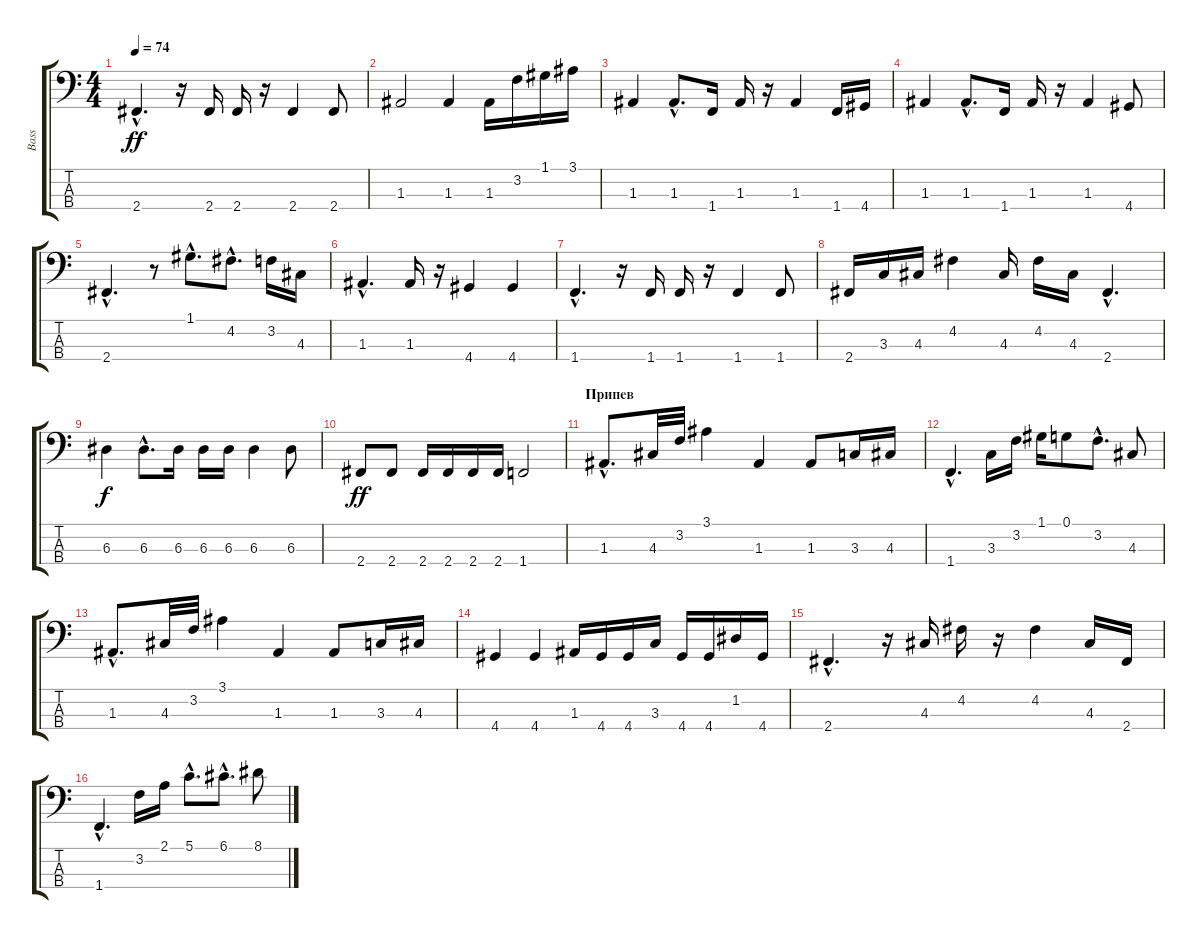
\track ("Bass" "Bass") {instrument electricbassfinger}
\staff {score tabs}
\tuning (G2 D2 A1 E1) {hide}
\ts (4 4)
\tempo 74
\clef f4
\ks c
2.4{hac}.4{d dy ff} r.16 2.4.16 2.4.16 r.16 2.4.4 2.4.8 |
1.3.2 1.3.4 1.3.16 3.2.16 1.1.16 3.1.16 |
1.3.4 1.3{hac}.8{d} 1.4.16 1.3.16 r.16 1.3.4 1.4.16 4.4.16 |
1.3.4 1.3{hac}.8{d} 1.4.16 1.3.16 r.16 1.3.4 4.4.8 |
2.4{hac}.4{d} r.8 1.1{hac}.8{d} 4.2{hac}.8{d} 3.2.16 4.3.16 |
1.3{hac}.4{d} 1.3.16 r.16 4.4.4 4.4.4 |
1.4{hac}.4{d} r.16 1.4.16 1.4.16 r.16 1.4.4 1.4.8 |
2.4.16 3.3.16 4.3.16 4.2.4 4.3.16 4.2.16 4.3.16 2.4{hac}.4{d} |
6.3.4{dy f} 6.3{hac}.8{d} 6.3.16 6.3.16 6.3.16 6.3.4 6.3.8 |
2.4.8{dy ff} 2.4.8 2.4.16 2.4.16 2.4.16 2.4.16 1.4.2 |
\section ("" "Припев")
1.3{hac}.8{d} 4.3.32 3.2.32 3.1.4 1.3.4 1.3.8 3.3.16 4.3.16 |
1.4{hac}.4{d} 3.3.16 3.2.16 1.1.16 0.1.8 3.2{hac}.8{d} 4.3.8 |
1.3{hac}.8{d} 4.3.32 3.2.32 3.1.4 1.3.4 1.3.8 3.3.16 4.3.16 |
4.4.4 4.4.4 1.3.16 4.4.16 4.4.16 3.3.16 4.4.16 4.4.16 1.2.16 4.4.16 |
2.4{hac}.4{d} r.16 4.3.16 4.2.16 r.16 4.2.4 4.3.16 2.4.16 |
1.4{hac}.4{d} 3.2.16 2.1.16 5.1{hac}.8{d} 6.1{hac}.8{d} 8.1.8
